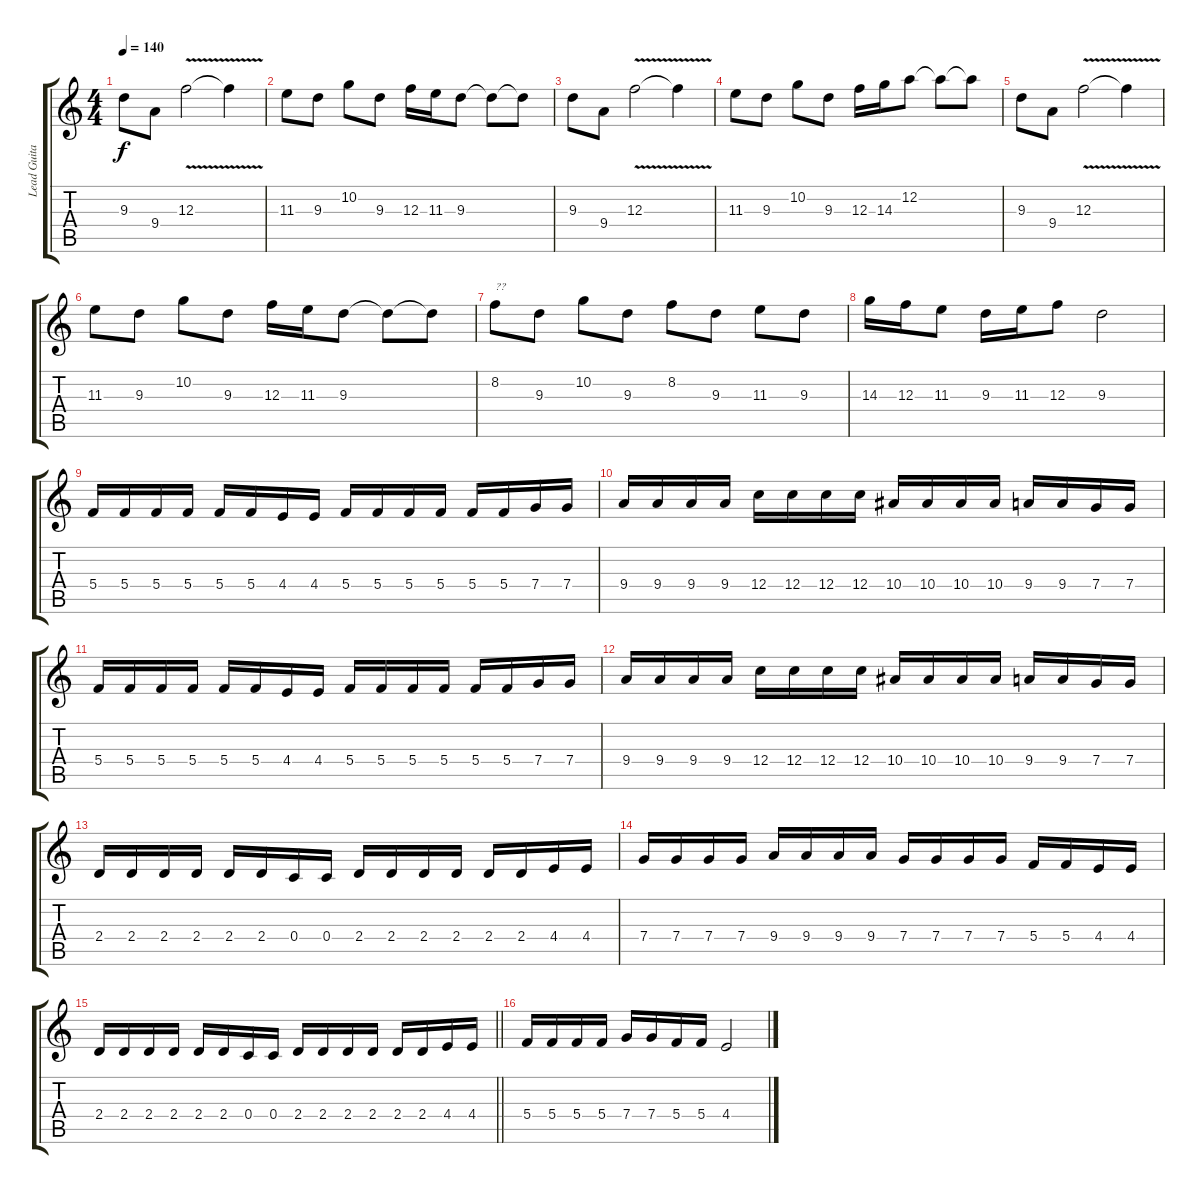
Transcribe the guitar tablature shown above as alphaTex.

\track ("Lead Guitar" "Lead Guita") {instrument distortionguitar}
\staff {score tabs}
\tuning (D4 A3 F3 C3 G2 D2) {hide}
\ts (4 4)
\tempo 140
\clef g2
\ks c
9.3.8{dy f} 9.4.8 12.3{v}.2 12.3{t}.4 |
11.3.8 9.3.8 10.2.8 9.3.8 12.3.16 11.3.16 9.3.8 9.3{t}.8 9.3{t}.8 |
9.3.8 9.4.8 12.3{v}.2 12.3{t}.4 |
11.3.8 9.3.8 10.2.8 9.3.8 12.3.16 14.3.16 12.2.8 12.2{t}.8 12.2{t}.8 |
9.3.8 9.4.8 12.3{v}.2 12.3{t}.4 |
11.3.8 9.3.8 10.2.8 9.3.8 12.3.16 11.3.16 9.3.8 9.3{t}.8 9.3{t}.8 |
8.2.8{txt "??"} 9.3.8 10.2.8 9.3.8 8.2.8 9.3.8 11.3.8 9.3.8 |
14.3.16 12.3.16 11.3.8 9.3.16 11.3.16 12.3.8 9.3.2 |
5.4.16 5.4.16 5.4.16 5.4.16 5.4.16 5.4.16 4.4.16 4.4.16 5.4.16 5.4.16 5.4.16 5.4.16 5.4.16 5.4.16 7.4.16 7.4.16 |
9.4.16 9.4.16 9.4.16 9.4.16 12.4.16 12.4.16 12.4.16 12.4.16 10.4.16 10.4.16 10.4.16 10.4.16 9.4.16 9.4.16 7.4.16 7.4.16 |
5.4.16 5.4.16 5.4.16 5.4.16 5.4.16 5.4.16 4.4.16 4.4.16 5.4.16 5.4.16 5.4.16 5.4.16 5.4.16 5.4.16 7.4.16 7.4.16 |
9.4.16 9.4.16 9.4.16 9.4.16 12.4.16 12.4.16 12.4.16 12.4.16 10.4.16 10.4.16 10.4.16 10.4.16 9.4.16 9.4.16 7.4.16 7.4.16 |
2.4.16 2.4.16 2.4.16 2.4.16 2.4.16 2.4.16 0.4.16 0.4.16 2.4.16 2.4.16 2.4.16 2.4.16 2.4.16 2.4.16 4.4.16 4.4.16 |
7.4.16 7.4.16 7.4.16 7.4.16 9.4.16 9.4.16 9.4.16 9.4.16 7.4.16 7.4.16 7.4.16 7.4.16 5.4.16 5.4.16 4.4.16 4.4.16 |
\barLineRight lightlight
2.4.16 2.4.16 2.4.16 2.4.16 2.4.16 2.4.16 0.4.16 0.4.16 2.4.16 2.4.16 2.4.16 2.4.16 2.4.16 2.4.16 4.4.16 4.4.16 |
\section ("" "")
5.4.16 5.4.16 5.4.16 5.4.16 7.4.16 7.4.16 5.4.16 5.4.16 4.4.2
